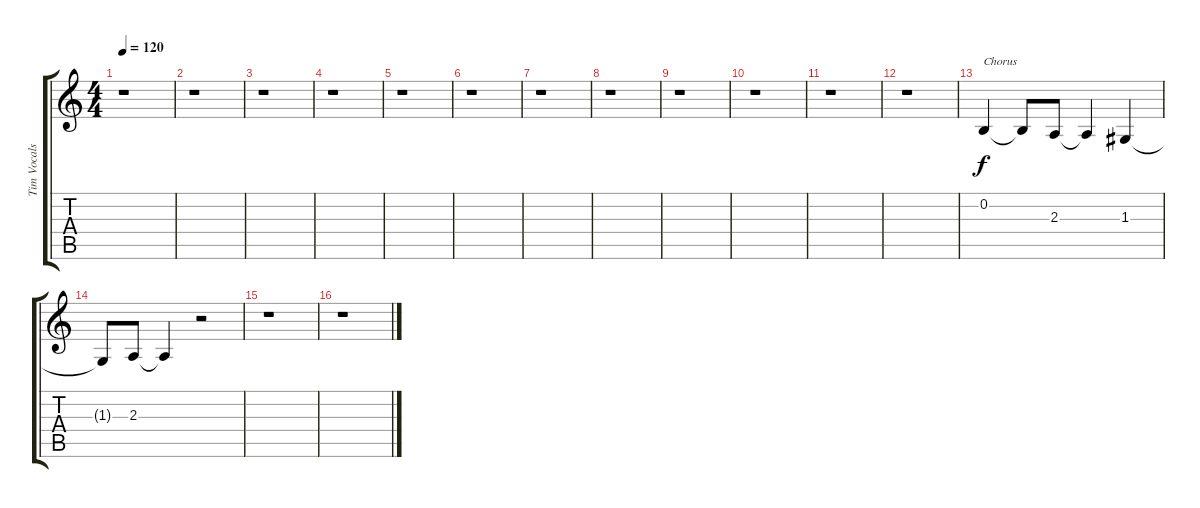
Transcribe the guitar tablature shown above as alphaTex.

\track ("Tim Vocals" "Tim Vocals") {instrument lead6voice}
\staff {score tabs}
\tuning (E4 B3 G3 D3 A2 E2) {hide}
\ts (4 4)
\tempo 120
\clef g2
\ks c
r.1{dy f} |
r.1 |
r.1 |
r.1 |
r.1 |
r.1 |
r.1 |
r.1 |
r.1 |
r.1 |
r.1 |
r.1 |
0.2.4{txt "Chorus"} 0.2{t}.8 2.3.8 2.3{t}.4 1.3.4 |
1.3{t}.8 2.3.8 2.3{t}.4 r.2 |
r.1 |
r.1
